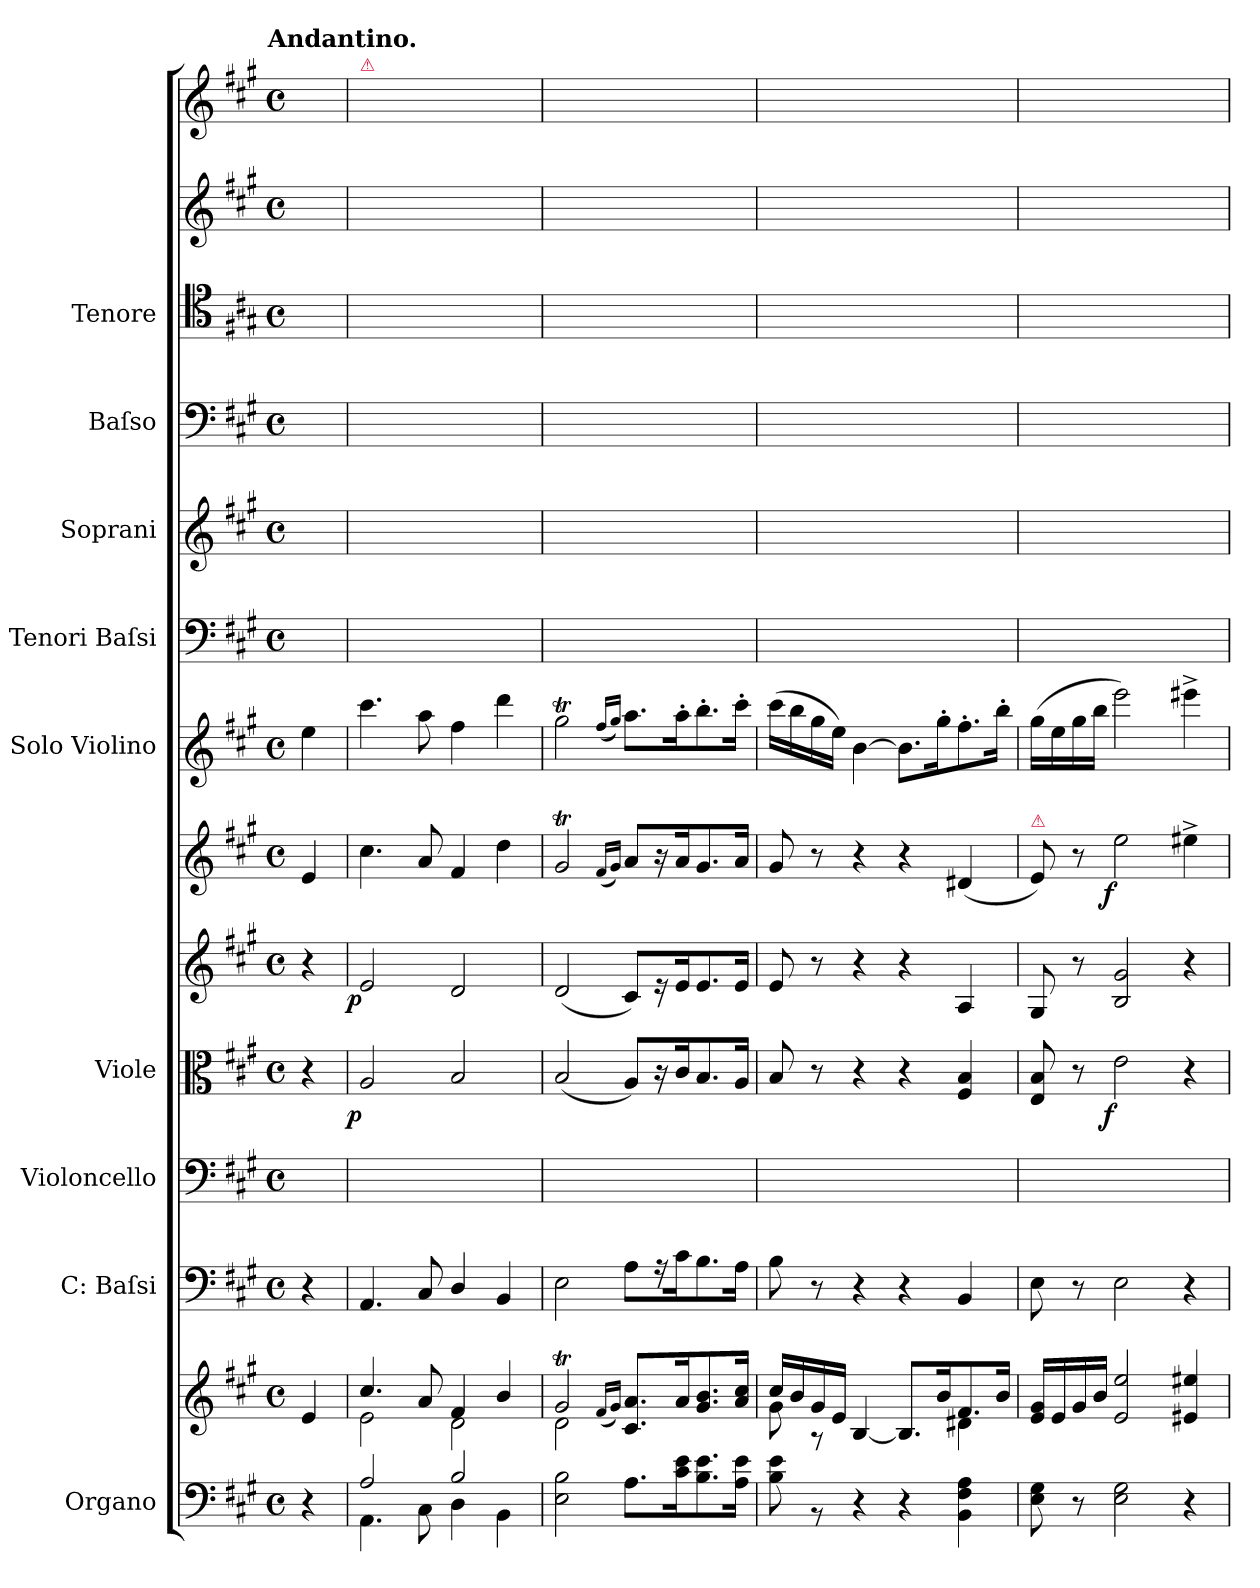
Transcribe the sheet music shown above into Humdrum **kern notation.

**kern	**kern	**kern	**kern	**kern	**dynam	**kern	**dynam	**kern	**dynam	**kern	**kern	**kern	**kern	**kern	**kern	**kern
*part13	*part13	*part12	*part11	*part10	*part10	*part9	*part9	*part8	*part8	*part7	*part6	*part5	*part4	*part3	*part2	*part1
*staff14	*staff13	*staff12	*staff11	*staff10	*staff10	*staff9	*staff9	*staff8	*staff8	*staff7	*staff6	*staff5	*staff4	*staff3	*staff2	*staff1
*I"Organo	*	*I"C: Baſsi	*I"Violoncello	*I"Viole	*	*	*	*	*	*I"Solo Violino	*I"Tenori Baſsi	*I"Soprani	*I"Baſso	*I"Tenore	*	*
*I'Org.	*	*I'cb	*I'vlc	*	*	*	*	*	*	*	*	*	*I'B	*I'T	*	*
*clefF4	*clefG2	*clefF4	*clefF4	*clefC3	*	*clefG2	*	*clefG2	*	*clefG2	*clefF4	*clefG2	*clefF4	*clefC4	*clefG2	*clefG2
*k[f#c#g#]	*k[f#c#g#]	*k[f#c#g#]	*k[f#c#g#]	*k[f#c#g#]	*	*k[f#c#g#]	*	*k[f#c#g#]	*	*k[f#c#g#]	*k[f#c#g#]	*k[f#c#g#]	*k[f#c#g#]	*k[f#c#g#]	*k[f#c#g#]	*k[f#c#g#]
!!LO:TX:omd:t=Andantino.
*M4/4	*M4/4	*M4/4	*M4/4	*M4/4	*	*M4/4	*	*M4/4	*	*M4/4	*M4/4	*M4/4	*M4/4	*M4/4	*M4/4	*M4/4
*met(c)	*met(c)	*met(c)	*met(c)	*met(c)	*	*met(c)	*	*met(c)	*	*met(c)	*met(c)	*met(c)	*met(c)	*met(c)	*met(c)	*met(c)
=	=	=	=	=	=	=	=	=	=	=	=	=	=	=	=	=
4r	4e/	4r	4ryy	4r	.	4r	.	4e/	.	4ee\	4ryy	4ryy	4ryy	4ryy	4ryy	4ryy
=1	=1	=1	=1	=1	=1	=1	=1	=1	=1	=1	=1	=1	=1	=1	=1	=1
*^	*^	*	*	*	*	*	*	*	*	*	*	*	*	*	*	*
!	!	!	!	!	!	!	!	!	!	!	!	!	!	!	!	!	!	!LO:TX:a:color=crimson:t=⚠
!	!	!	!	!	!	!	!LO:DY:rj	!	!LO:DY:rj	!	!	!	!	!	!	!	!	!
2A/	4.AA\	4.cc#/	2e\	4.AA/	1ryy	2A/	p	2e/	p	4.cc#\	.	4.ccc#\	1ryy	1ryy	1ryy	1ryy	1ryy	1ryy
.	8C#\	8a/	.	8C#/	.	.	.	.	.	8a/	.	8aa\	.	.	.	.	.	.
2B/	4D\	4f#/	2d\	4D/	.	2B/	.	2d/	.	4f#/	.	4ff#\	.	.	.	.	.	.
.	4BB\	4b/	.	4BB/	.	.	.	.	.	4dd\	.	4ddd\	.	.	.	.	.	.
*v	*v	*	*	*	*	*	*	*	*	*	*	*	*	*	*	*	*	*
=2	=2	=2	=2	=2	=2	=2	=2	=2	=2	=2	=2	=2	=2	=2	=2	=2	=2
2E\ 2B\	2g#t/	2d\	2E\	1ryy	(2B/	.	(2d/	.	2g#t/	.	2gg#t\	1ryy	1ryy	1ryy	1ryy	1ryy	1ryy
.	(16qqf#/LL	.	.	.	.	.	.	.	(16qqf#/LL	.	(16qqff#/LL	.	.	.	.	.	.
.	16qqg#/JJ)	.	.	.	.	.	.	.	16qqg#/JJ)	.	16qqgg#/JJ)	.	.	.	.	.	.
8.A\L	8.c#/ 8.a/L	2ryy	8A\L	.	8A/L)	.	8c#/L)	.	8a/L	.	8.aa\L	.	.	.	.	.	.
.	.	.	16r	.	16r	.	16r	.	16r	.	.	.	.	.	.	.	.
16c#\ 16e\K	16a/K	.	16c#\K	.	16c#/K	.	16e/K	.	16a/K	.	16aa'\K	.	.	.	.	.	.
8.B\ 8.e\	8.g#/ 8.b/	.	8.B\	.	8.B/	.	8.e/	.	8.g#/	.	8.bb'\	.	.	.	.	.	.
16A\ 16e\Jk	16a/ 16cc#/Jk	.	16A\Jk	.	16A/Jk	.	16e/Jk	.	16a/Jk	.	16ccc#'\Jk	.	.	.	.	.	.
=3	=3	=3	=3	=3	=3	=3	=3	=3	=3	=3	=3	=3	=3	=3	=3	=3	=3
8B\ 8e\	16cc#/LL	8g#\	8B\	1ryy	8B/	.	8e/	.	8g#/	.	(16ccc#\LL	1ryy	1ryy	1ryy	1ryy	1ryy	1ryy
.	16b/	.	.	.	.	.	.	.	.	.	16bb\	.	.	.	.	.	.
8rBB	16g#/	8r	8r	.	8r	.	8r	.	8r	.	16gg#\	.	.	.	.	.	.
.	16e/JJ	.	.	.	.	.	.	.	.	.	16ee\JJ)	.	.	.	.	.	.
4r	[4B/	4ryy	4r	.	4r	.	4r	.	4r	.	[4b\	.	.	.	.	.	.
4r	8.B/L]	4ryy	4r	.	4r	.	4r	.	4r	.	8.b\L]	.	.	.	.	.	.
.	16b/K	.	.	.	.	.	.	.	.	.	16gg#'\K	.	.	.	.	.	.
4BB\ 4F#\ 4A\	8.f#/	4d#X\	4BB/	.	4F#/ 4B/	.	4A/	.	(4d#X/	.	8.ff#'\	.	.	.	.	.	.
.	16b/Jk	.	.	.	.	.	.	.	.	.	16bb'\Jk	.	.	.	.	.	.
*	*v	*v	*	*	*	*	*	*	*	*	*	*	*	*	*	*	*
=4	=4	=4	=4	=4	=4	=4	=4	=4	=4	=4	=4	=4	=4	=4	=4	=4
!	!	!	!	!	!	!	!	!LO:TX:a:color=crimson:t=⚠	!	!	!	!	!	!	!	!
8E\ 8G#\	16e/ 16g#/LL	8E\	1ryy	8E/ 8B/	.	8G#/	.	8e/)	.	(>16gg#\LL	1ryy	1ryy	1ryy	1ryy	1ryy	1ryy
.	16e/	.	.	.	.	.	.	.	.	16ee\	.	.	.	.	.	.
8r	16g#/	8r	.	8r	.	8r	.	8r	.	16gg#\	.	.	.	.	.	.
.	16b/JJ	.	.	.	.	.	.	.	.	16bb\JJ	.	.	.	.	.	.
!	!	!	!	!	!LO:DY:rj	!	!	!	!LO:DY:rj	!	!	!	!	!	!	!
2E\ 2G#\	2e/ 2ee/	2E\	.	2e\	f	2B/ 2g#/	.	2ee\	f	2eee\)	.	.	.	.	.	.
4r	4e#X/ 4ee#X/	4r	.	4r	.	4r	.	4ee#X^<\	.	4eee#X^<\	.	.	.	.	.	.
=	=	=	=	=	=	=	=	=	=	=	=	=	=	=	=	=
*-	*-	*-	*-	*-	*-	*-	*-	*-	*-	*-	*-	*-	*-	*-	*-	*-
